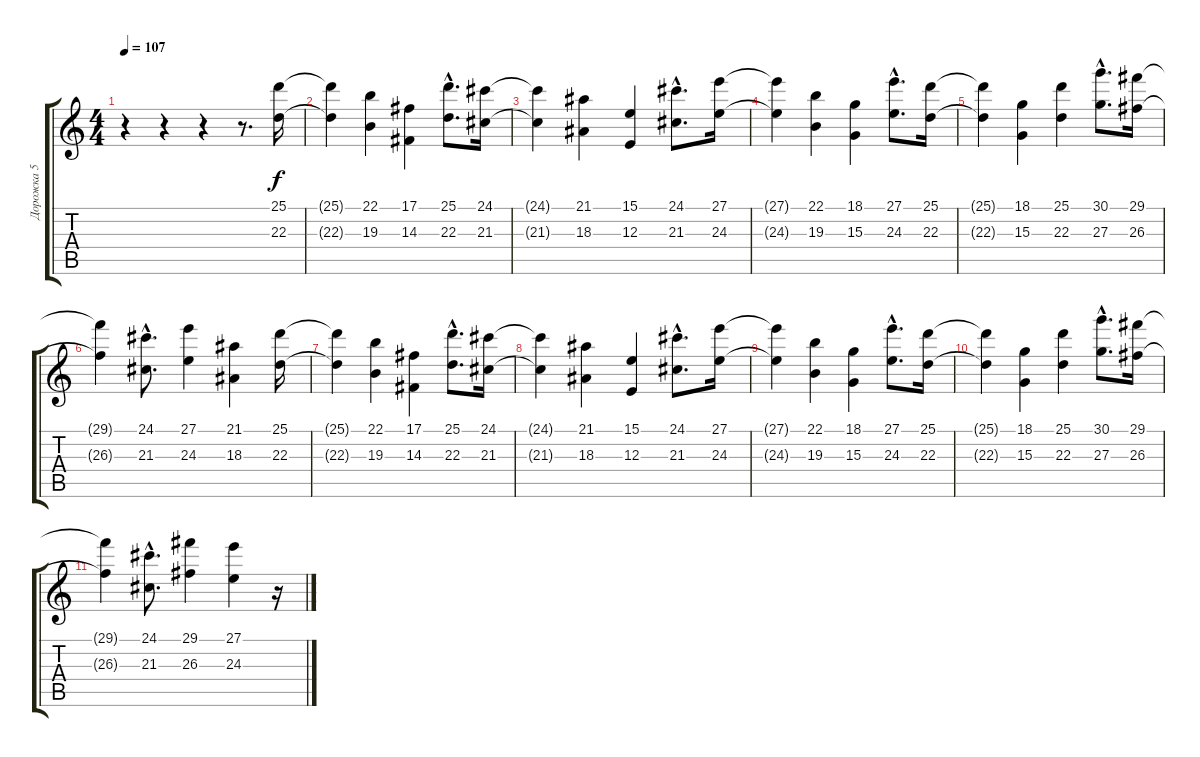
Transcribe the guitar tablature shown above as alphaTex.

\track ("Дорожка 5" "Дорожка 5") {instrument synthstrings1}
\staff {score tabs}
\tuning (Db4 Ab3 E3 B2 Gb2 B1) {hide}
\ts (4 4)
\tempo 107
\clef g2
\ks c
r.4{dy f} r.4 r.4 r.8{d} (25.1 22.3).16 |
(25.1{t} 22.3{t}).4 (22.1 19.3).4 (17.1 14.3).4 (25.1{hac} 22.3{hac}).8{d} (24.1 21.3).16 |
(24.1{t} 21.3{t}).4 (21.1 18.3).4 (15.1 12.3).4 (24.1{hac} 21.3{hac}).8{d} (27.1 24.3).16 |
(27.1{t} 24.3{t}).4 (22.1 19.3).4 (18.1 15.3).4 (27.1{hac} 24.3{hac}).8{d} (25.1 22.3).16 |
(25.1{t} 22.3{t}).4 (18.1 15.3).4 (25.1 22.3).4 (30.1{hac} 27.3{hac}).8{d} (29.1 26.3).16 |
(29.1{t} 26.3{t}).4 (24.1{hac} 21.3{hac}).8{d} (27.1 24.3).4 (21.1 18.3).4 (25.1 22.3).16 |
(25.1{t} 22.3{t}).4 (22.1 19.3).4 (17.1 14.3).4 (25.1{hac} 22.3{hac}).8{d} (24.1 21.3).16 |
(24.1{t} 21.3{t}).4 (21.1 18.3).4 (15.1 12.3).4 (24.1{hac} 21.3{hac}).8{d} (27.1 24.3).16 |
(27.1{t} 24.3{t}).4 (22.1 19.3).4 (18.1 15.3).4 (27.1{hac} 24.3{hac}).8{d} (25.1 22.3).16 |
(25.1{t} 22.3{t}).4 (18.1 15.3).4 (25.1 22.3).4 (30.1{hac} 27.3{hac}).8{d} (29.1 26.3).16 |
(29.1{t} 26.3{t}).4 (24.1{hac} 21.3{hac}).8{d} (29.1 26.3).4 (27.1 24.3).4 r.16
